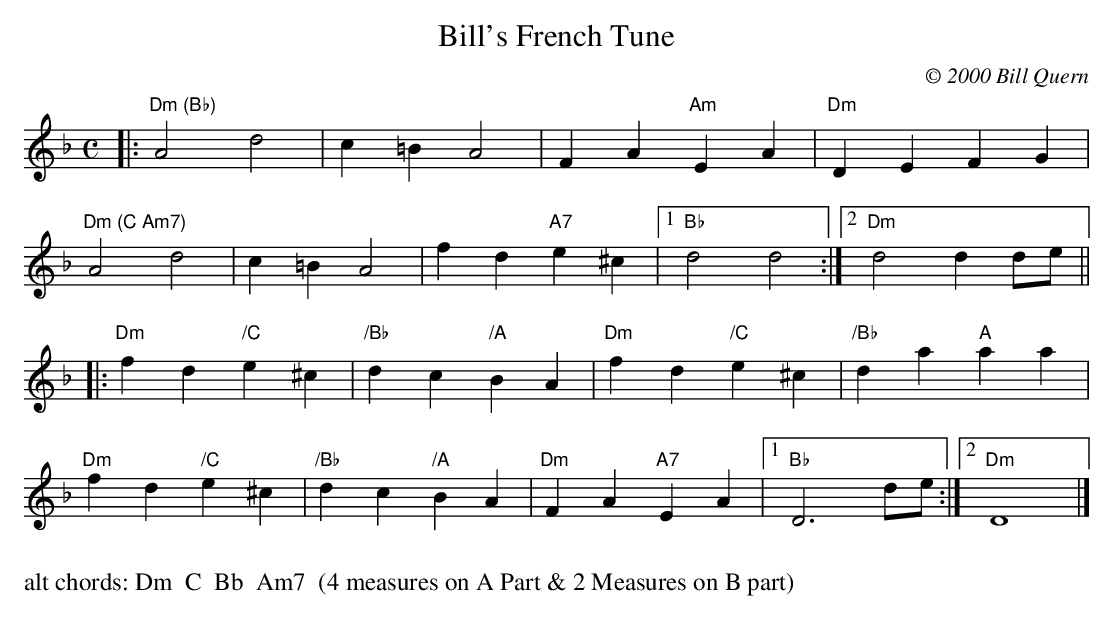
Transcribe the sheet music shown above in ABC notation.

X:1
T:Bill's French Tune
C:© 2000 Bill Quern
M:C
L:1/4
K:Dm
|:"Dm (Bb)" A2 d2 | c =B A2 | FA "Am"EA| "Dm" DEFG|
"Dm (C Am7)" A2 d2 | c =B A2 | fd "A7"e ^c|1"Bb" d2 d2 :|2"Dm"d2 d d/e/||
|:"Dm" fd "/C" e^c| "/Bb" dc "/A" BA | "Dm"fd "/C"e^c | "/Bb"d a"A"a a|
"Dm" fd "/C" e^c| "/Bb" dc "/A" BA |"Dm"FA "A7"EA |1 "Bb" D3 d/e/:|2"Dm" D4|]
